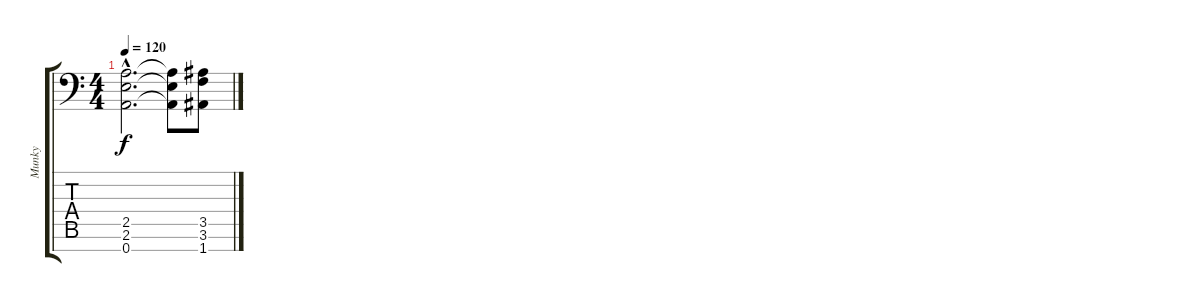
\track ("Munky" "Munky") {instrument distortionguitar}
\staff {score tabs}
\tuning (D4 A3 F3 C3 G2 D2 A1) {hide}
\ts (4 4)
\tempo 120
\clef f4
\ks c
(2.5{hac} 2.6{hac} 0.7{hac}).2{d dy f} (2.5{t} 2.6{t} 0.7{t}).8 (3.5 3.6 1.7).8
